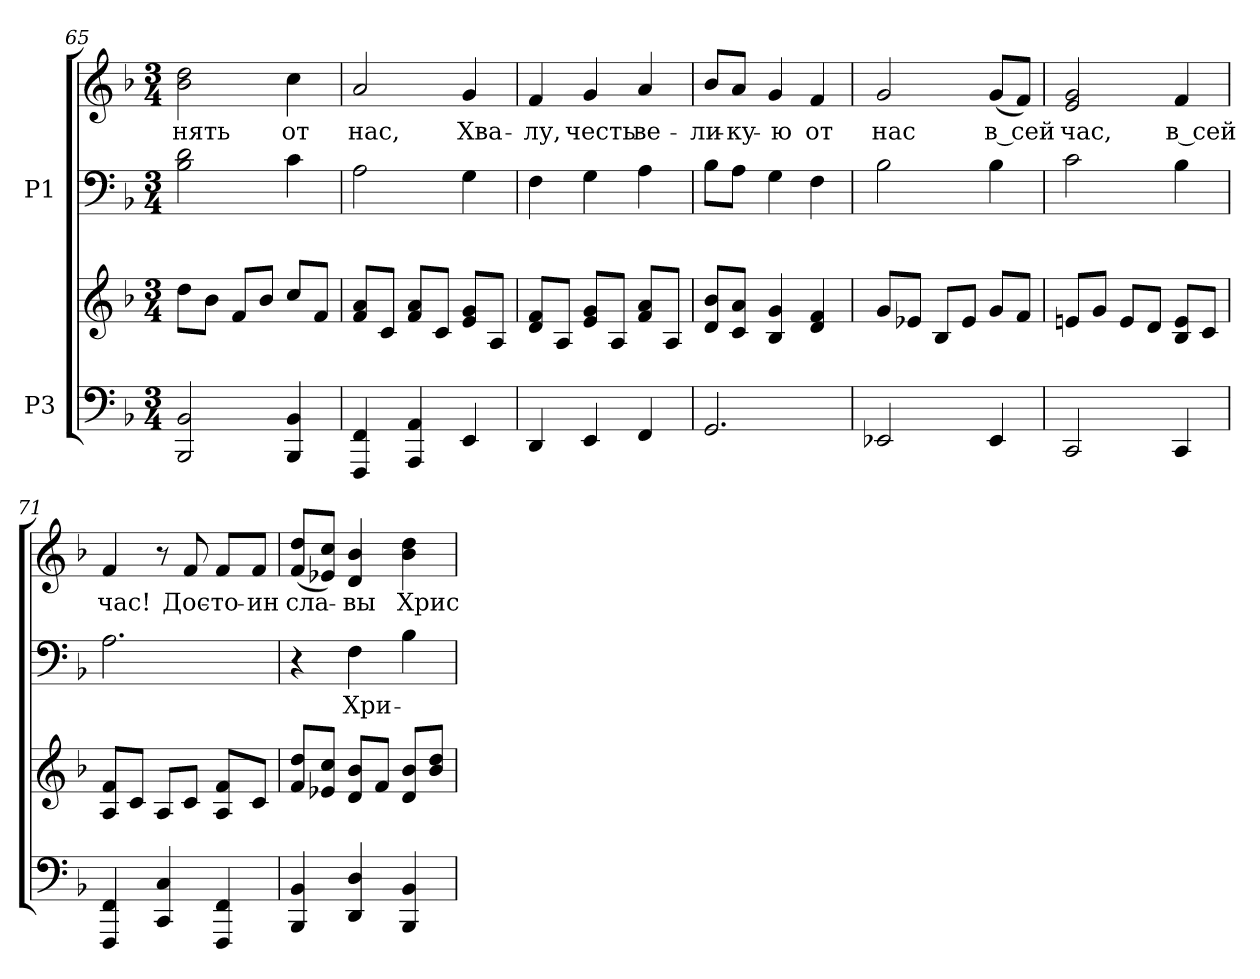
**kern	**kern	**kern	**text	**kern	**text
*part2	*part2	*part1	*part1	*part1	*part1
*staff4	*staff3	*staff2	*staff2	*staff1	*staff1
*I"P3	*	*I"P1	*	*	*
*clefF4	*clefG2	*clefF4	*	*clefG2	*
*k[b-]	*k[b-]	*k[b-]	*	*k[b-]	*
*F:	*F:	*F:	*	*F:	*
*M3/4	*M3/4	*M3/4	*	*M3/4	*
=65	=65	=65	=65	=65	=65
!	!	!	!	!	!LO:LY:b:color=#000000
2BBB-i/ 2BB-i	8ddi\L	2B-i\ 2di	.	2b-i\ 2ddi	-нять
.	8b-i\J	.	.	.	.
.	8fi/L	.	.	.	.
.	8b-i/J	.	.	.	.
!	!	!	!	!	!LO:LY:b:color=#000000
4BBB-i/ 4BB-i	8cci/L	4ci\	.	4cci\	от
.	8fi/J	.	.	.	.
!!LO:LB:g=z
=66	=66	=66	=66	=66	=66
!	!	!	!	!	!LO:LY:b:color=#000000
4FFFi/ 4FFi	8fi/ 8aiL	2Ai\	.	2ai/	нас,
.	8ci/J	.	.	.	.
4AAAi/ 4AAi	8fi/ 8aiL	.	.	.	.
.	8ci/J	.	.	.	.
!	!	!	!	!	!LO:LY:b:color=#000000
4EEi/	8ei/ 8giL	4Gi\	.	4gi/	Хва-
.	8Ai/J	.	.	.	.
=67	=67	=67	=67	=67	=67
!	!	!	!	!	!LO:LY:b:color=#000000
4DDi/	8di/ 8fiL	4Fi\	.	4fi/	-лу,
.	8Ai/J	.	.	.	.
!	!	!	!	!	!LO:LY:b:color=#000000
4EEi/	8ei/ 8giL	4Gi\	.	4gi/	честь
.	8Ai/J	.	.	.	.
!	!	!	!	!	!LO:LY:b:color=#000000
4FFi/	8fi/ 8aiL	4Ai\	.	4ai/	ве-
.	8Ai/J	.	.	.	.
=68	=68	=68	=68	=68	=68
!	!	!	!	!	!LO:LY:b:color=#000000
2.GGi/	8di/ 8b-iL	8B-i\L	.	8b-i/L	-ли-
!	!	!	!	!	!LO:LY:b:color=#000000
.	8ci/ 8aiJ	8Ai\J	.	8ai/J	-ку-
!	!	!	!	!	!LO:LY:b:color=#000000
.	4B-i/ 4gi	4Gi\	.	4gi/	-ю
!	!	!	!	!	!LO:LY:b:color=#000000
.	4di/ 4fi	4Fi\	.	4fi/	от
=69	=69	=69	=69	=69	=69
!	!	!	!	!	!LO:LY:b:color=#000000
2EE-Xi/	8gi/L	2B-i\	.	2gi/	нас
.	8e-Xi/J	.	.	.	.
.	8B-i/L	.	.	.	.
.	8e-i/J	.	.	.	.
!	!	!	!	!	!LO:LY:b:color=#000000
4EE-i/	8gi/L	4B-i\	.	(8gi/L	в сей
.	8fi/J	.	.	8fi/J)	.
=70	=70	=70	=70	=70	=70
!	!	!	!	!	!LO:LY:b:color=#000000
2CCi/	8eni/L	2ci\	.	2ei/ 2gi	час,
.	8gi/J	.	.	.	.
.	8ei/L	.	.	.	.
.	8di/J	.	.	.	.
!	!	!	!	!	!LO:LY:b:color=#000000
4CCi/	8B-i/ 8eiL	4B-i\	.	4fi/	в сей
.	8ci/J	.	.	.	.
!!LO:PB:g=z
=71	=71	=71	=71	=71	=71
!	!	!	!	!	!LO:LY:b:color=#000000
4FFFi/ 4FFi	8Ai/ 8fiL	2.Ai\	.	4fi/	час!
.	8ci/J	.	.	.	.
4CCi/ 4Ci	8Ai/L	.	.	8r	.
!	!	!	!	!	!LO:LY:b:color=#000000
.	8ci/J	.	.	8fi/	Дос-
!	!	!	!	!	!LO:LY:b:color=#000000
4FFFi/ 4FFi	8Ai/ 8fiL	.	.	8fi/L	-то-
!	!	!	!	!	!LO:LY:b:color=#000000
.	8ci/J	.	.	8fi/J	-ин
=72	=72	=72	=72	=72	=72
!	!	!	!	!	!LO:LY:b:color=#000000
4BBB-i/ 4BB-i	8fi/ 8ddiL	4r	.	(8fi/ 8ddiL	сла-
.	8e-Xi/ 8cciJ	.	.	8e-Xi/ 8cciJ)	.
!	!	!	!LO:LY:a:color=#000000	!	!
!	!	!	!	!	!LO:LY:b:color=#000000
4DDi/ 4Di	8di/ 8b-iL	4Fi\	Хри-	4di/ 4b-i	-вы
.	8fi/J	.	.	.	.
!	!	!	!	!	!LO:LY:b:color=#000000
4BBB-i/ 4BB-i	8di/ 8b-iL	4B-i\	.	4b-i\ 4ddi	Хрис-
.	8b-i/ 8ddiJ	.	.	.	.
=	=	=	=	=	=
*-	*-	*-	*-	*-	*-
